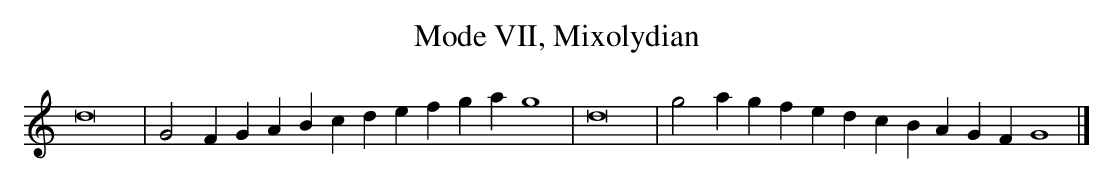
X:1
T:Mode VII, Mixolydian
M:none
L:1/4
K:GMix
d8|G2 F G A B c d e f g a g4|d8|g2 a g f e d c B A G F G4|]
